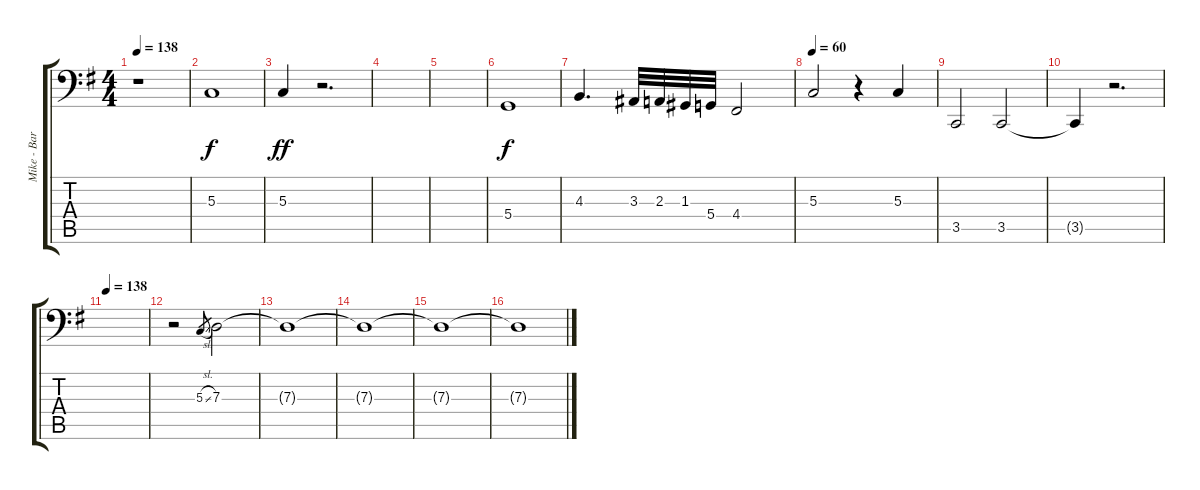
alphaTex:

\track ("Mike - Bari Sax" "Mike - Bar") {instrument baritonesax}
\staff {score tabs}
\tuning (E3 B2 G2 D2 A1 E1) {hide}
\ts (4 4)
\tempo 138
\clef f4
\ks g
r.1{dy f} |
5.3.1 |
5.3.4{dy ff} r.2{d} |
|
|
5.4.1{dy f} |
4.3.4{d} 3.3.32 2.3.32 1.3.32 5.4.32 4.4.2 |
\tempo 60
5.3.2 r.4 5.3.4 |
3.5.2 3.5.2 |
3.5{t}.4 r.2{d} |
\tempo 138
|
r.2 5.3{sl}.8{gr} 7.3.2 |
7.3{t}.1 |
7.3{t}.1{volume 0} |
7.3{t}.1 |
7.3{t}.1
